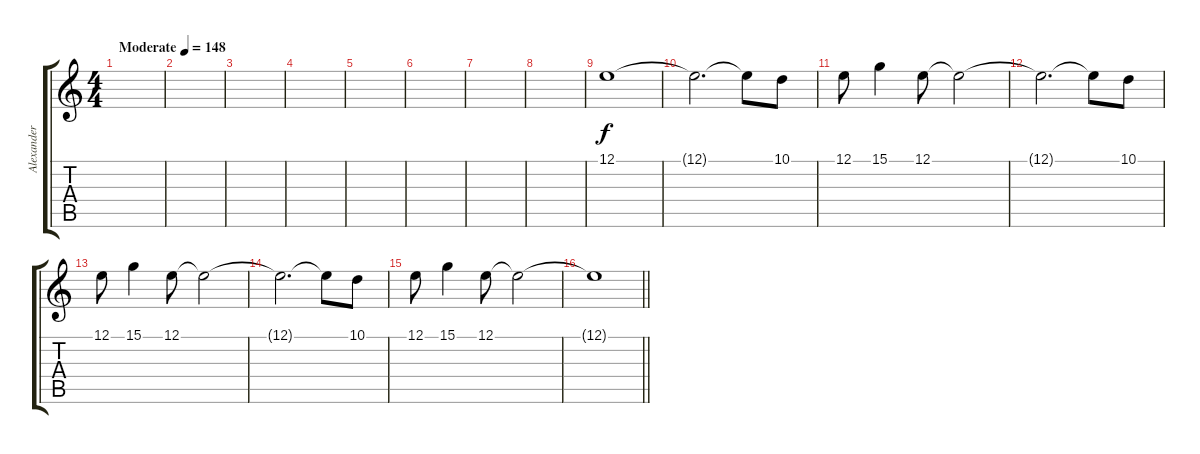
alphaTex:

\track ("Alexander Norets" "Alexander ") {instrument stringensemble1}
\staff {score tabs}
\tuning (E4 B3 G3 D3 A2 E2) {hide}
\ts (4 4)
\tempo (148 "Moderate")
\clef g2
\ks c
|
|
|
|
|
|
|
|
12.1.1 |
12.1{t}.2{d} 12.1{t}.8 10.1.8 |
12.1.8 15.1.4 12.1.8 12.1{t}.2 |
12.1{t}.2{d} 12.1{t}.8 10.1.8 |
12.1.8 15.1.4 12.1.8 12.1{t}.2 |
12.1{t}.2{d} 12.1{t}.8 10.1.8 |
12.1.8 15.1.4 12.1.8 12.1{t}.2 |
\barLineRight lightlight
12.1{t}.1
